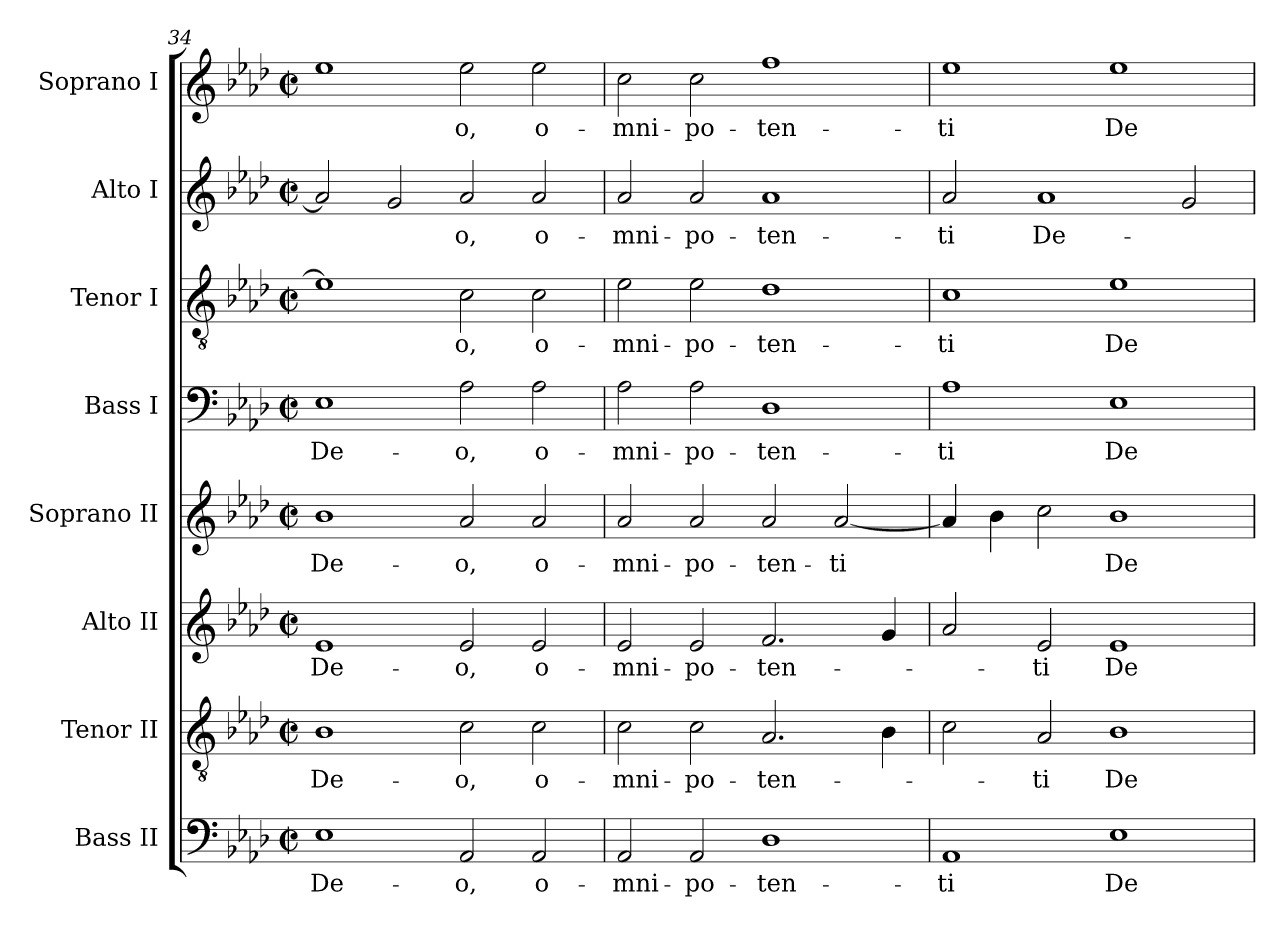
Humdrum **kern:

**kern	**text	**kern	**text	**kern	**text	**kern	**text	**kern	**text	**kern	**text	**kern	**text	**kern	**text
*part8	*part8	*part7	*part7	*part6	*part6	*part5	*part5	*part4	*part4	*part3	*part3	*part2	*part2	*part1	*part1
*staff8	*staff8	*staff7	*staff7	*staff6	*staff6	*staff5	*staff5	*staff4	*staff4	*staff3	*staff3	*staff2	*staff2	*staff1	*staff1
*I"Bass II	*	*I"Tenor II	*	*I"Alto II	*	*I"Soprano II	*	*I"Bass I	*	*I"Tenor I	*	*I"Alto I	*	*I"Soprano I	*
*I'BII	*	*I'TII	*	*I'AII	*	*	*	*I'BI	*	*I'TI	*	*I'AI	*	*	*
*clefF4	*	*clefGv2	*	*clefG2	*	*clefG2	*	*clefF4	*	*clefGv2	*	*clefG2	*	*clefG2	*
*k[b-e-a-d-]	*	*k[b-e-a-d-]	*	*k[b-e-a-d-]	*	*k[b-e-a-d-]	*	*k[b-e-a-d-]	*	*k[b-e-a-d-]	*	*k[b-e-a-d-]	*	*k[b-e-a-d-]	*
*A-:	*	*A-:	*	*A-:	*	*A-:	*	*A-:	*	*A-:	*	*A-:	*	*A-:	*
*M2/2	*	*M2/2	*	*M2/2	*	*M2/2	*	*M2/2	*	*M2/2	*	*M2/2	*	*M2/2	*
*met(c|)	*	*met(c|)	*	*met(c|)	*	*met(c|)	*	*met(c|)	*	*met(c|)	*	*met(c|)	*	*met(c|)	*
=34	=34	=34	=34	=34	=34	=34	=34	=34	=34	=34	=34	=34	=34	=34	=34
!	!LO:LY:b	!	!LO:LY:b	!	!LO:LY:b	!	!LO:LY:b	!	!LO:LY:b	!	!	!	!	!	!
1E-	De-	1B-	De-	1e-	De-	1b-	De-	1E-	De-	1e-]	.	2a-/]	.	1ee-	.
.	.	.	.	.	.	.	.	.	.	.	.	2g/	.	.	.
!	!LO:LY:b	!	!LO:LY:b	!	!LO:LY:b	!	!LO:LY:b	!	!LO:LY:b	!	!LO:LY:b	!	!LO:LY:b	!	!LO:LY:b
2AA-/	-o,	2c\	-o,	2e-/	-o,	2a-/	-o,	2A-\	-o,	2c\	-o,	2a-/	-o,	2ee-\	-o,
!	!LO:LY:b	!	!LO:LY:b	!	!LO:LY:b	!	!LO:LY:b	!	!LO:LY:b	!	!LO:LY:b	!	!LO:LY:b	!	!LO:LY:b
2AA-/	o-	2c\	o-	2e-/	o-	2a-/	o-	2A-\	o-	2c\	o-	2a-/	o-	2ee-\	o-
=35	=35	=35	=35	=35	=35	=35	=35	=35	=35	=35	=35	=35	=35	=35	=35
!	!LO:LY:b	!	!LO:LY:b	!	!LO:LY:b	!	!LO:LY:b	!	!LO:LY:b	!	!LO:LY:b	!	!LO:LY:b	!	!LO:LY:b
2AA-/	-mni-	2c\	-mni-	2e-/	-mni-	2a-/	-mni-	2A-\	-mni-	2e-\	-mni-	2a-/	-mni-	2cc\	-mni-
!	!LO:LY:b	!	!LO:LY:b	!	!LO:LY:b	!	!LO:LY:b	!	!LO:LY:b	!	!LO:LY:b	!	!LO:LY:b	!	!LO:LY:b
2AA-/	-po-	2c\	-po-	2e-/	-po-	2a-/	-po-	2A-\	-po-	2e-\	-po-	2a-/	-po-	2cc\	-po-
!	!LO:LY:b	!	!LO:LY:b	!	!LO:LY:b	!	!LO:LY:b	!	!LO:LY:b	!	!LO:LY:b	!	!LO:LY:b	!	!LO:LY:b
1D-	-ten-	2.A-/	-ten-	2.f/	-ten-	2a-/	-ten-	1D-	-ten-	1d-	-ten-	1a-	-ten-	1ff	-ten-
!	!	!	!	!	!	!	!LO:LY:b	!	!	!	!	!	!	!	!
.	.	.	.	.	.	[<2a-/	-ti	.	.	.	.	.	.	.	.
.	.	4B-\	.	4g/	.	.	.	.	.	.	.	.	.	.	.
!!LO:LB:g=z
=36	=36	=36	=36	=36	=36	=36	=36	=36	=36	=36	=36	=36	=36	=36	=36
!	!LO:LY:b	!	!	!	!	!	!	!	!LO:LY:b	!	!LO:LY:b	!	!LO:LY:b	!	!LO:LY:b
1AA-	-ti	2c\	.	2a-/	.	4a-/]	.	1A-	-ti	1c	-ti	2a-/	-ti	1ee-	-ti
.	.	.	.	.	.	4b-\	.	.	.	.	.	.	.	.	.
!	!	!	!LO:LY:b	!	!LO:LY:b	!	!	!	!	!	!	!	!LO:LY:b	!	!
.	.	2A-/	-ti	2e-/	-ti	2cc\	.	.	.	.	.	1a-	De-	.	.
!	!LO:LY:b	!	!LO:LY:b	!	!LO:LY:b	!	!LO:LY:b	!	!LO:LY:b	!	!LO:LY:b	!	!	!	!LO:LY:b
1E-	De-	1B-	De-	1e-	De-	1b-	De-	1E-	De-	1e-	De-	.	.	1ee-	De-
.	.	.	.	.	.	.	.	.	.	.	.	2g/	.	.	.
=	=	=	=	=	=	=	=	=	=	=	=	=	=	=	=
*-	*-	*-	*-	*-	*-	*-	*-	*-	*-	*-	*-	*-	*-	*-	*-
